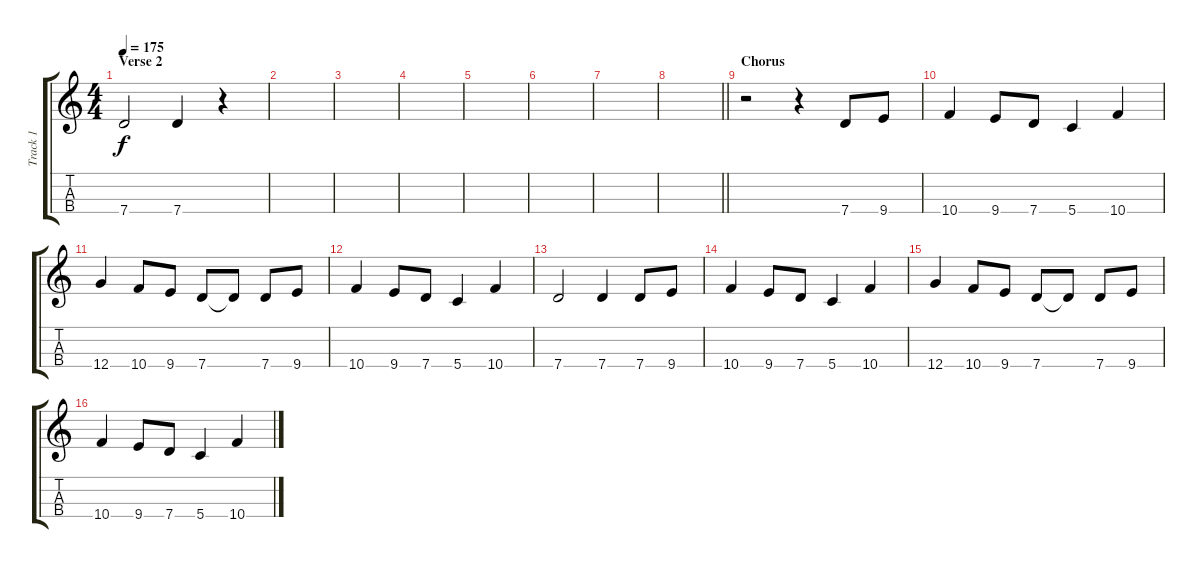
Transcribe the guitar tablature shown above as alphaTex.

\track ("Track 1" "Track 1") {instrument violin}
\staff {score tabs}
\tuning (E5 A4 D4 G3) {hide}
\ts (4 4)
\section ("" "Verse 2")
\tempo 175
\clef g2
\ks c
7.4.2{dy f} 7.4.4 r.4 |
|
|
|
|
|
|
\barLineRight lightlight
|
\section ("" "Chorus")
r.2 r.4 7.4.8 9.4.8 |
10.4.4 9.4.8 7.4.8 5.4.4 10.4.4 |
12.4.4 10.4.8 9.4.8 7.4.8 7.4{t}.8 7.4.8 9.4.8 |
10.4.4 9.4.8 7.4.8 5.4.4 10.4.4 |
7.4.2 7.4.4 7.4.8 9.4.8 |
10.4.4 9.4.8 7.4.8 5.4.4 10.4.4 |
12.4.4 10.4.8 9.4.8 7.4.8 7.4{t}.8 7.4.8 9.4.8 |
10.4.4 9.4.8 7.4.8 5.4.4 10.4.4
